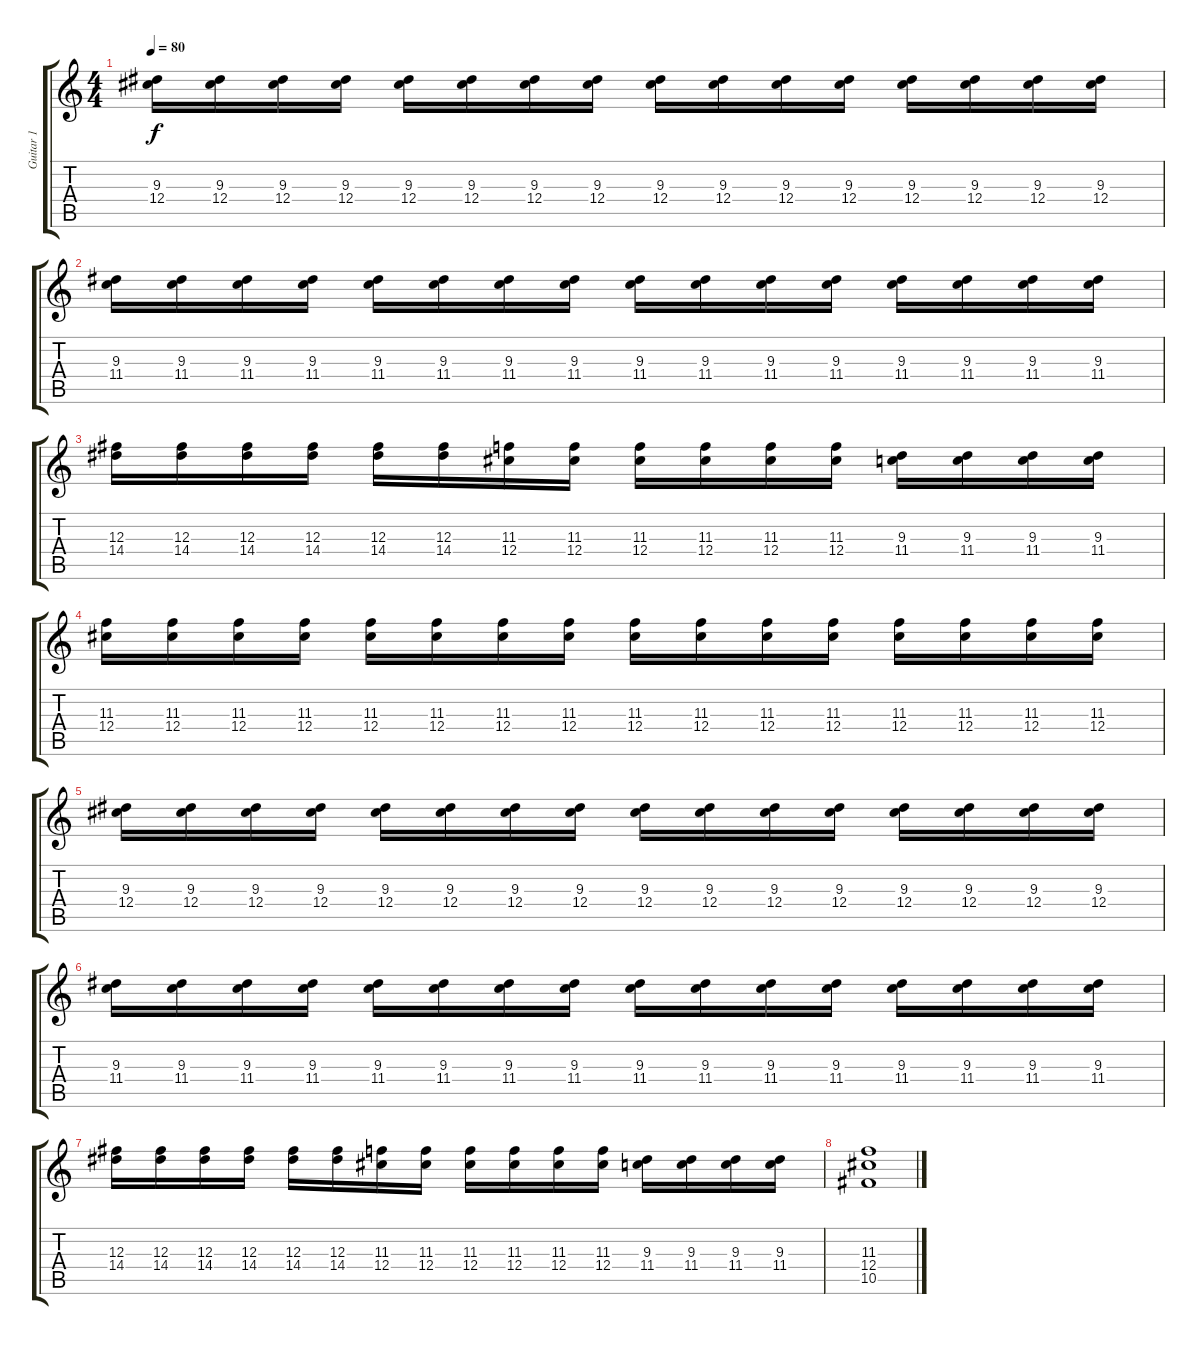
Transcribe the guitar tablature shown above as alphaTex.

\track ("Guitar 1" "Guitar 1") {instrument distortionguitar}
\staff {score tabs}
\tuning (Eb4 Bb3 Gb3 Db3 Ab2 Db2) {hide}
\ts (4 4)
\tempo 80
\clef g2
\ks c
(9.3 12.4).16{dy f} (9.3 12.4).16 (9.3 12.4).16 (9.3 12.4).16 (9.3 12.4).16 (9.3 12.4).16 (9.3 12.4).16 (9.3 12.4).16 (9.3 12.4).16 (9.3 12.4).16 (9.3 12.4).16 (9.3 12.4).16 (9.3 12.4).16 (9.3 12.4).16 (9.3 12.4).16 (9.3 12.4).16 |
(9.3 11.4).16 (9.3 11.4).16 (9.3 11.4).16 (9.3 11.4).16 (9.3 11.4).16 (9.3 11.4).16 (9.3 11.4).16 (9.3 11.4).16 (9.3 11.4).16 (9.3 11.4).16 (9.3 11.4).16 (9.3 11.4).16 (9.3 11.4).16 (9.3 11.4).16 (9.3 11.4).16 (9.3 11.4).16 |
(12.3 14.4).16 (12.3 14.4).16 (12.3 14.4).16 (12.3 14.4).16 (12.3 14.4).16 (12.3 14.4).16 (11.3 12.4).16 (11.3 12.4).16 (11.3 12.4).16 (11.3 12.4).16 (11.3 12.4).16 (11.3 12.4).16 (9.3 11.4).16 (9.3 11.4).16 (9.3 11.4).16 (9.3 11.4).16 |
(11.3 12.4).16 (11.3 12.4).16 (11.3 12.4).16 (11.3 12.4).16 (11.3 12.4).16 (11.3 12.4).16 (11.3 12.4).16 (11.3 12.4).16 (11.3 12.4).16 (11.3 12.4).16 (11.3 12.4).16 (11.3 12.4).16 (11.3 12.4).16 (11.3 12.4).16 (11.3 12.4).16 (11.3 12.4).16 |
(9.3 12.4).16 (9.3 12.4).16 (9.3 12.4).16 (9.3 12.4).16 (9.3 12.4).16 (9.3 12.4).16 (9.3 12.4).16 (9.3 12.4).16 (9.3 12.4).16 (9.3 12.4).16 (9.3 12.4).16 (9.3 12.4).16 (9.3 12.4).16 (9.3 12.4).16 (9.3 12.4).16 (9.3 12.4).16 |
(9.3 11.4).16 (9.3 11.4).16 (9.3 11.4).16 (9.3 11.4).16 (9.3 11.4).16 (9.3 11.4).16 (9.3 11.4).16 (9.3 11.4).16 (9.3 11.4).16 (9.3 11.4).16 (9.3 11.4).16 (9.3 11.4).16 (9.3 11.4).16 (9.3 11.4).16 (9.3 11.4).16 (9.3 11.4).16 |
(12.3 14.4).16 (12.3 14.4).16 (12.3 14.4).16 (12.3 14.4).16 (12.3 14.4).16 (12.3 14.4).16 (11.3 12.4).16 (11.3 12.4).16 (11.3 12.4).16 (11.3 12.4).16 (11.3 12.4).16 (11.3 12.4).16 (9.3 11.4).16 (9.3 11.4).16 (9.3 11.4).16 (9.3 11.4).16 |
(11.3 12.4 10.5).1
